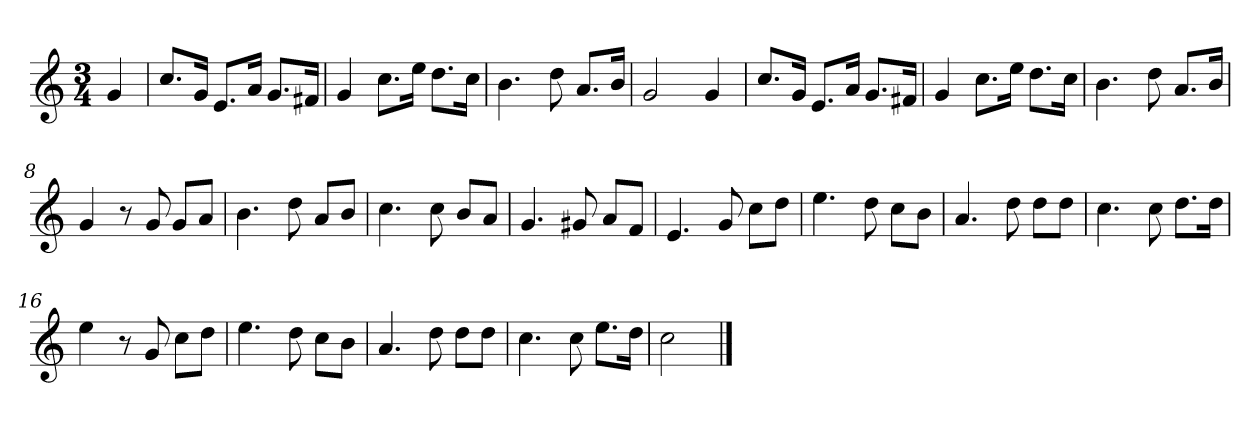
**kern
*part1
*staff1
*k[]
*M3/4
*MM120
=
4g
=1
8.ccL
16gJk
8.eL
16aJk
8.gL
16f#XJk
=2
4g
8.ccL
16eeJk
8.ddL
16ccJk
=3
4.b
8dd
8.aL
16bJk
=4
2g
4g
=5
8.ccL
16gJk
8.eL
16aJk
8.gL
16f#XJk
=6
4g
8.ccL
16eeJk
8.ddL
16ccJk
=7
4.b
8dd
8.aL
16bJk
=8
4g
8r
8g
8gL
8aJ
=9
4.b
8dd
8aL
8bJ
=10
4.cc
8cc
8bL
8aJ
=11
4.g
8g#X
8aL
8fJ
=12
4.e
8g
8ccL
8ddJ
=13
4.ee
8dd
8ccL
8bJ
=14
4.a
8dd
8ddL
8ddJ
=15
4.cc
8cc
8.ddL
16ddJk
=16
4ee
8r
8g
8ccL
8ddJ
=17
4.ee
8dd
8ccL
8bJ
=18
4.a
8dd
8ddL
8ddJ
=19
4.cc
8cc
8.eeL
16ddJk
=20
2cc
==
*-
